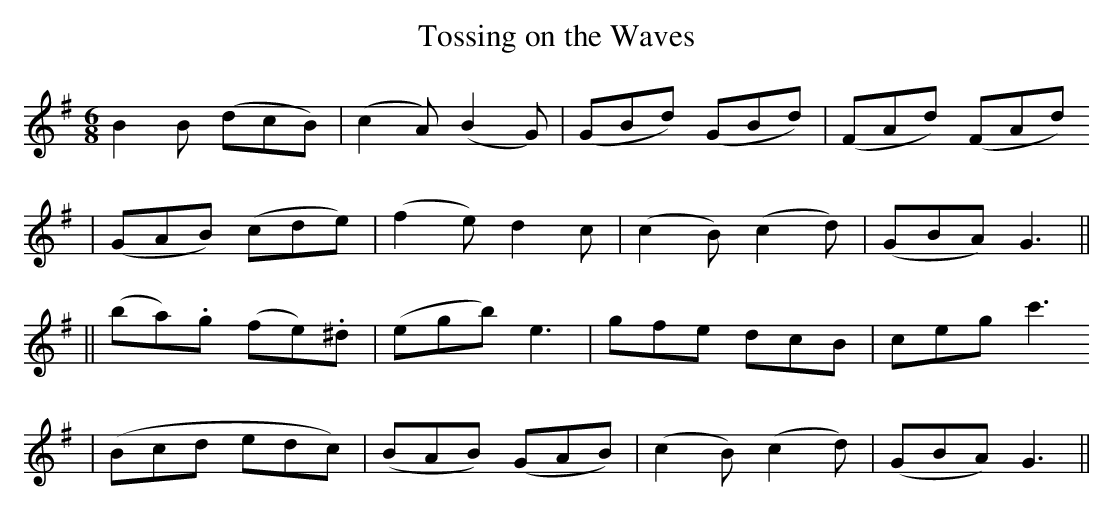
X:1
T: Tossing on the Waves
M: 6/8
L: 1/8
K: G
  B2B (dcB) | (c2A) (B2G) | (GBd) (GBd) | (FAd) (FAd)
| (GAB) (cde) | (f2e) d2c | (c2B) (c2d) | (GBA) G3 ||
|| (ba).g (fe).^d | (egb) e3 | gfe dcB | ceg c'3
| (Bcd edc) | (BAB) (GAB) | (c2B) (c2d) | (GBA) G3 ||
